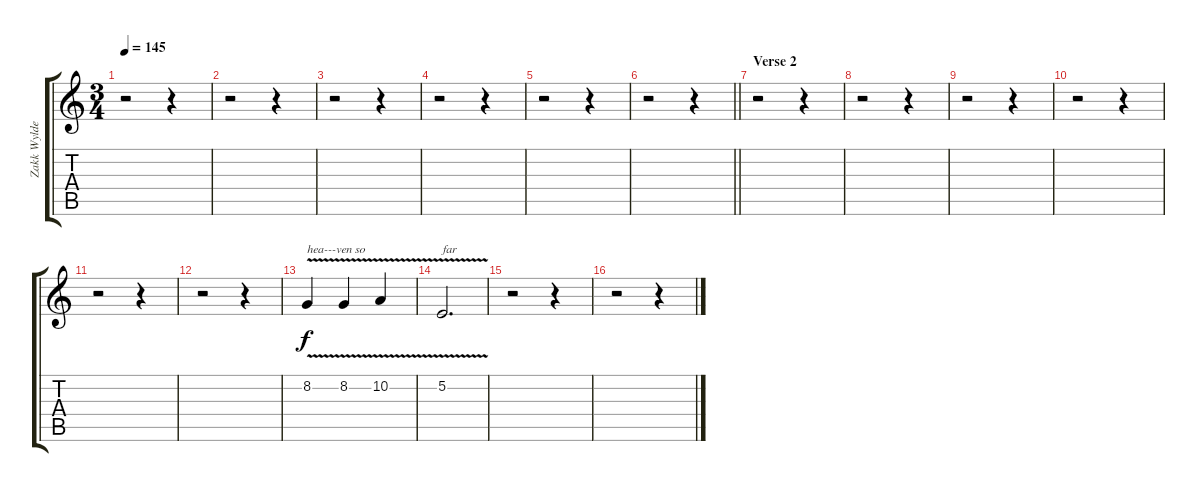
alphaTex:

\track ("Zakk Wylde (back vocal)" "Zakk Wylde") {instrument choiraahs}
\staff {score tabs}
\tuning (E4 B3 G3 D3 A2 E2) {hide}
\ts (3 4)
\tempo 145
\clef g2
\ks c
r.2{dy f} r.4 |
r.2 r.4 |
r.2 r.4 |
r.2 r.4 |
r.2 r.4 |
\barLineRight lightlight
r.2 r.4 |
\section ("" "Verse 2")
r.2 r.4 |
r.2 r.4 |
r.2 r.4 |
r.2 r.4 |
r.2 r.4 |
r.2 r.4 |
8.2{v}.4{txt "hea---ven so"} 8.2{v}.4 10.2{v}.4 |
5.2{v}.2{d txt "far"} |
r.2 r.4 |
r.2 r.4
